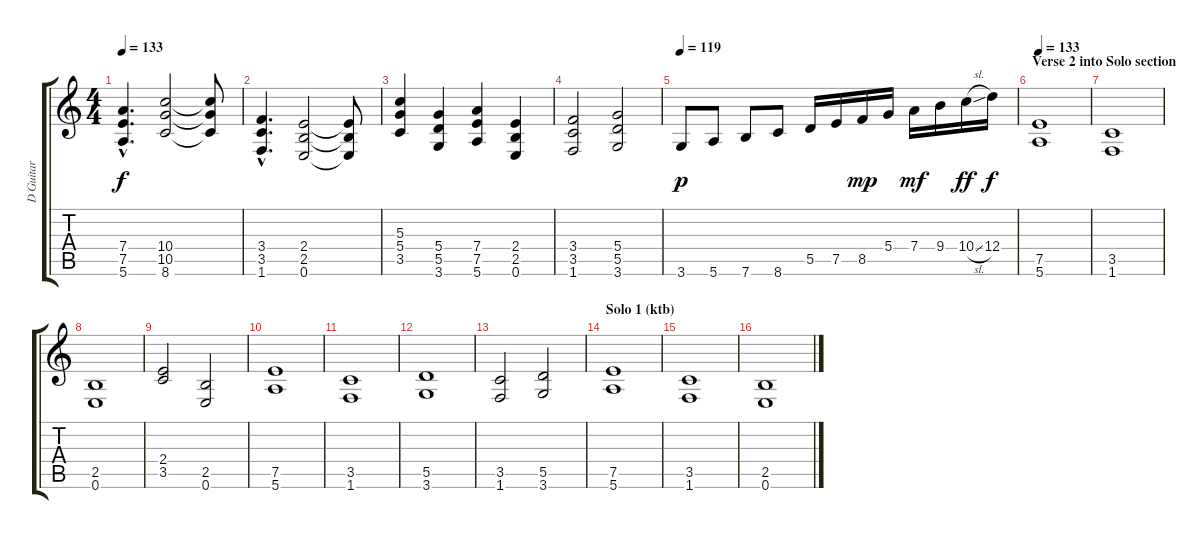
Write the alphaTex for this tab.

\track ("D Guitar" "D Guitar") {instrument distortionguitar}
\staff {score tabs}
\tuning (E4 B3 G3 D3 A2 E2) {hide}
\ts (4 4)
\tempo 133
\clef g2
\ks c
(7.4{hac} 7.5{hac} 5.6{hac}).4{d dy f} (10.4 10.5 8.6).2 (10.4{t} 10.5{t} 8.6{t}).8 |
(3.4{hac} 3.5{hac} 1.6{hac}).4{d} (2.4 2.5 0.6).2 (2.4{t} 2.5{t} 0.6{t}).8 |
(5.3 5.4 3.5).4 (5.4 5.5 3.6).4 (7.4 7.5 5.6).4 (2.4 2.5 0.6).4 |
(3.4 3.5 1.6).2 (5.4 5.5 3.6).2 |
\tempo 119
3.6.8{dy p} 5.6.8 7.6.8 8.6.8 5.5.16 7.5.16 8.5.16{dy mp} 5.4.16 7.4.16{dy mf} 9.4.16 10.4{sl}.16{dy ff} 12.4.16{dy f} |
\section ("" "Verse 2 into Solo section")
\tempo 133
(7.5 5.6).1{volume 12} |
(3.5 1.6).1 |
(2.5 0.6).1 |
(2.4 3.5).2 (2.5 0.6).2 |
(7.5 5.6).1 |
(3.5 1.6).1 |
(5.5 3.6).1 |
(3.5 1.6).2 (5.5 3.6).2 |
\section ("" "Solo 1 (ktb)")
(7.5 5.6).1 |
(3.5 1.6).1 |
(2.5 0.6).1
